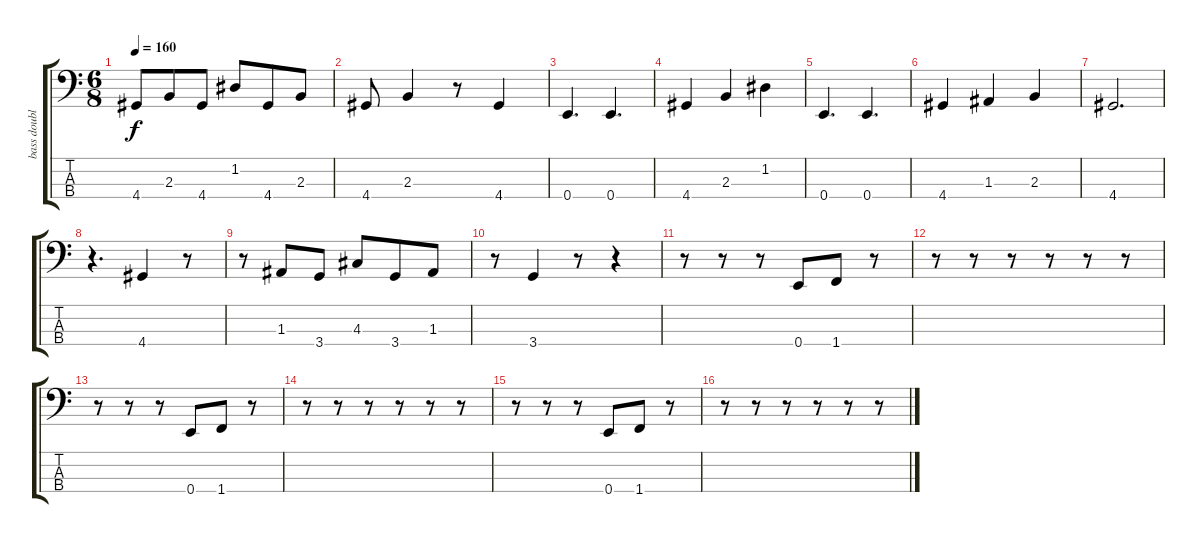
\track ("bass double" "bass doubl") {instrument slapbass1}
\staff {score tabs}
\tuning (G2 D2 A1 E1) {hide}
\ts (6 8)
\tempo 160
\clef f4
\ks c
4.4.8{dy f} 2.3.8 4.4.8 1.2.8 4.4.8 2.3.8 |
4.4.8 2.3.4 r.8 4.4.4 |
0.4.4{d} 0.4.4{d} |
4.4.4 2.3.4 1.2.4 |
0.4.4{d} 0.4.4{d} |
4.4.4 1.3.4 2.3.4 |
4.4.2{d} |
r.4{d} 4.4.4 r.8 |
r.8 1.3.8 3.4.8 4.3.8 3.4.8 1.3.8 |
r.8 3.4.4 r.8 r.4 |
r.8 r.8 r.8 0.4.8 1.4.8 r.8 |
r.8 r.8 r.8 r.8 r.8 r.8 |
r.8 r.8 r.8 0.4.8 1.4.8 r.8 |
r.8 r.8 r.8 r.8 r.8 r.8 |
r.8 r.8 r.8 0.4.8 1.4.8 r.8 |
r.8 r.8 r.8 r.8 r.8 r.8
